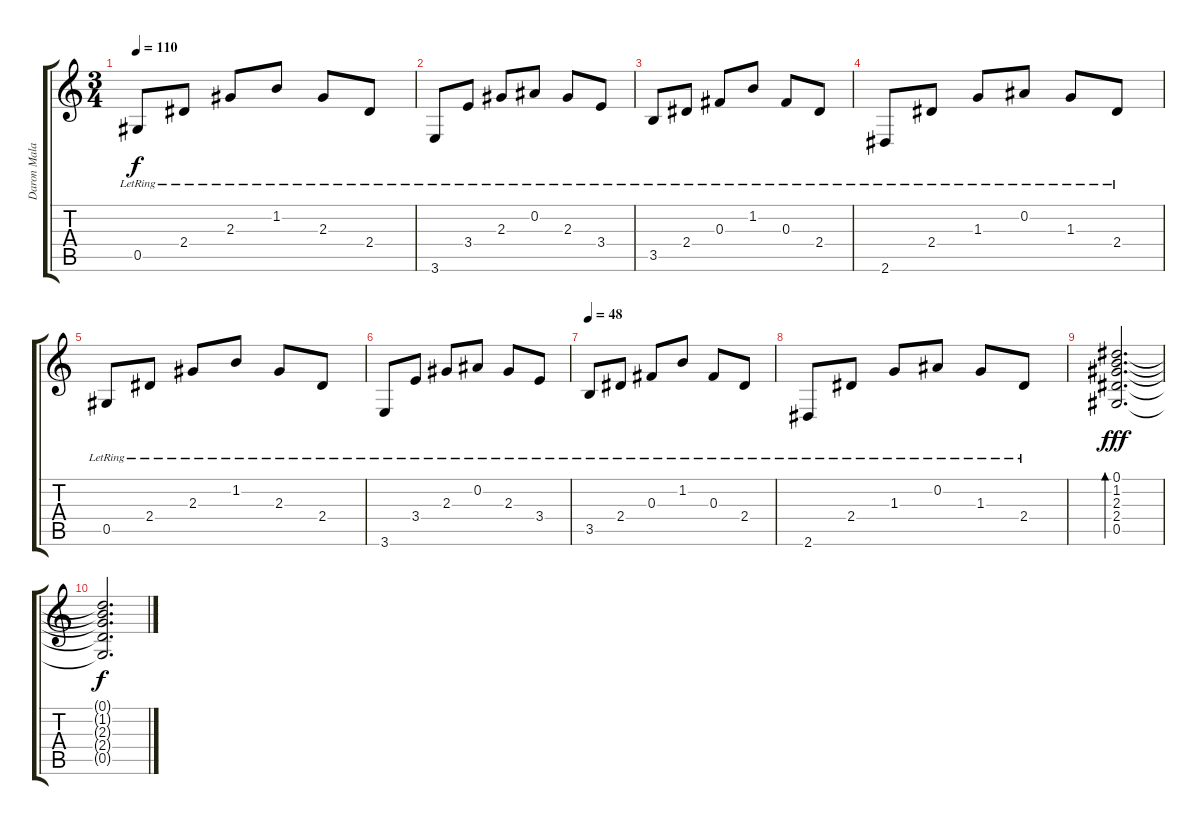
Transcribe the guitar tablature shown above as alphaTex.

\track ("Daron Malakian" "Daron Mala") {instrument electricguitarclean}
\staff {score tabs}
\tuning (Eb4 Bb3 Gb3 Db3 Ab2 Db2) {hide}
\ts (3 4)
\tempo 105
\tempo 110
\clef g2
\ks c
0.5{lr}.8{dy f instrument electricguitarclean} 2.4{lr}.8 2.3{lr}.8 1.2{lr}.8 2.3{lr}.8 2.4{lr}.8 |
3.6{lr}.8 3.4{lr}.8 2.3{lr}.8 0.2{lr}.8 2.3{lr}.8 3.4{lr}.8 |
3.5{lr}.8 2.4{lr}.8 0.3{lr}.8 1.2{lr}.8 0.3{lr}.8 2.4{lr}.8 |
2.6{lr}.8 2.4{lr}.8 1.3{lr}.8 0.2{lr}.8 1.3{lr}.8 2.4{lr}.8 |
0.5{lr}.8 2.4{lr}.8 2.3{lr}.8 1.2{lr}.8 2.3{lr}.8 2.4{lr}.8 |
3.6{lr}.8 3.4{lr}.8 2.3{lr}.8 0.2{lr}.8 2.3{lr}.8 3.4{lr}.8 |
\tempo 48
3.5{lr}.8 2.4{lr}.8 0.3{lr}.8 1.2{lr}.8 0.3{lr}.8 2.4{lr}.8 |
2.6{lr}.8 2.4{lr}.8 1.3{lr}.8 0.2{lr}.8 1.3{lr}.8 2.4{lr}.8 |
(0.1 1.2 2.3 2.4 0.5).2{d bd 120 dy fff} |
(0.1{t} 1.2{t} 2.3{t} 2.4{t} 0.5{t}).2{d dy f}
